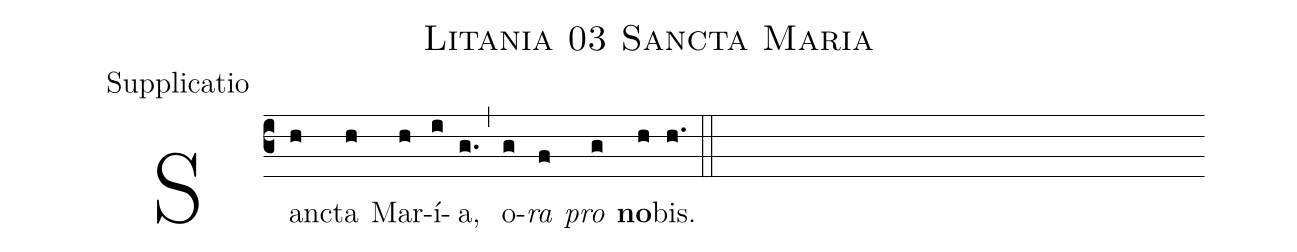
name:Litania 03 Sancta Maria;
office-part:Supplicatio;
%%
(c3) San(h)cta(h) Mar(h)í(i)a,(g.) (,) o(g)<i>ra</i>(f) <i>pro</i>(g) <b>no</b>(h)bis.(h.) (::)
